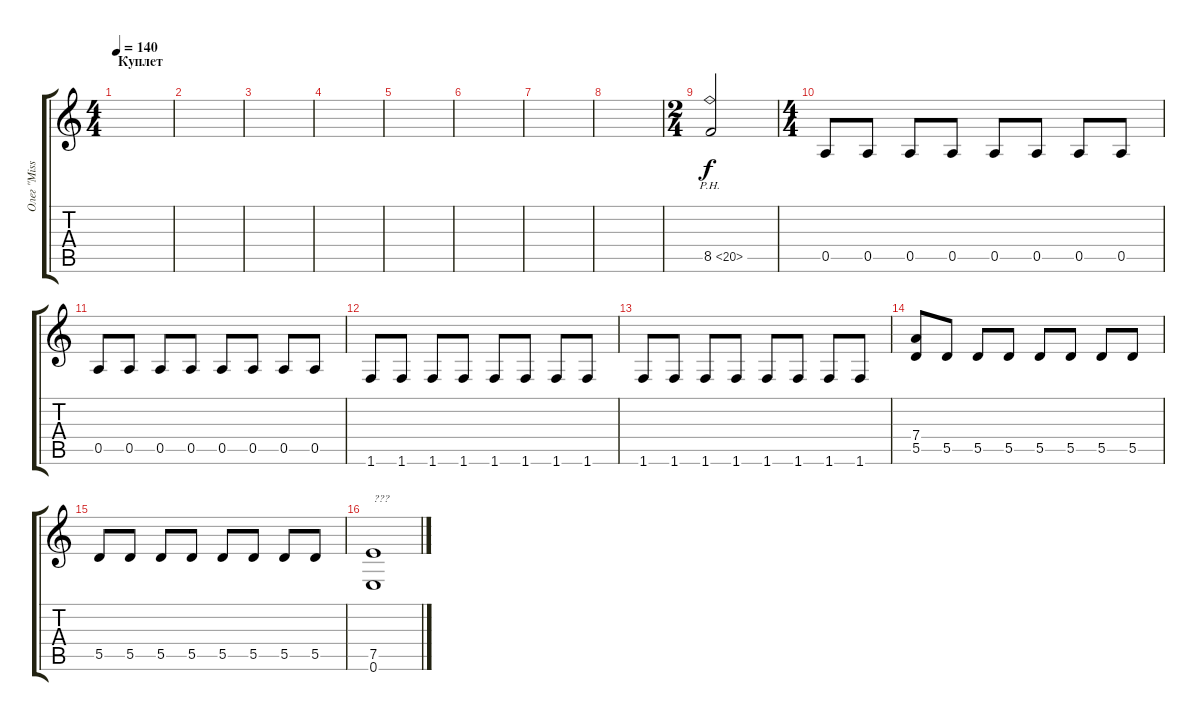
\track ("Олег \"Mission\" Мишин" "Олег \"Miss") {instrument distortionguitar}
\staff {score tabs}
\tuning (E4 B3 G3 D3 A2 E2) {hide}
\ts (4 4)
\section ("" "Куплет")
\tempo 140
\clef g2
\ks c
|
|
|
|
|
|
|
|
\ts (2 4)
8.5{ph 12}.2 |
\ts (4 4)
0.5.8 0.5.8 0.5.8 0.5.8 0.5.8 0.5.8 0.5.8 0.5.8 |
0.5.8 0.5.8 0.5.8 0.5.8 0.5.8 0.5.8 0.5.8 0.5.8 |
1.6.8 1.6.8 1.6.8 1.6.8 1.6.8 1.6.8 1.6.8 1.6.8 |
1.6.8 1.6.8 1.6.8 1.6.8 1.6.8 1.6.8 1.6.8 1.6.8 |
(7.4 5.5).8 5.5.8 5.5.8 5.5.8 5.5.8 5.5.8 5.5.8 5.5.8 |
5.5.8 5.5.8 5.5.8 5.5.8 5.5.8 5.5.8 5.5.8 5.5.8 |
(7.5 0.6).1{txt "???"}
